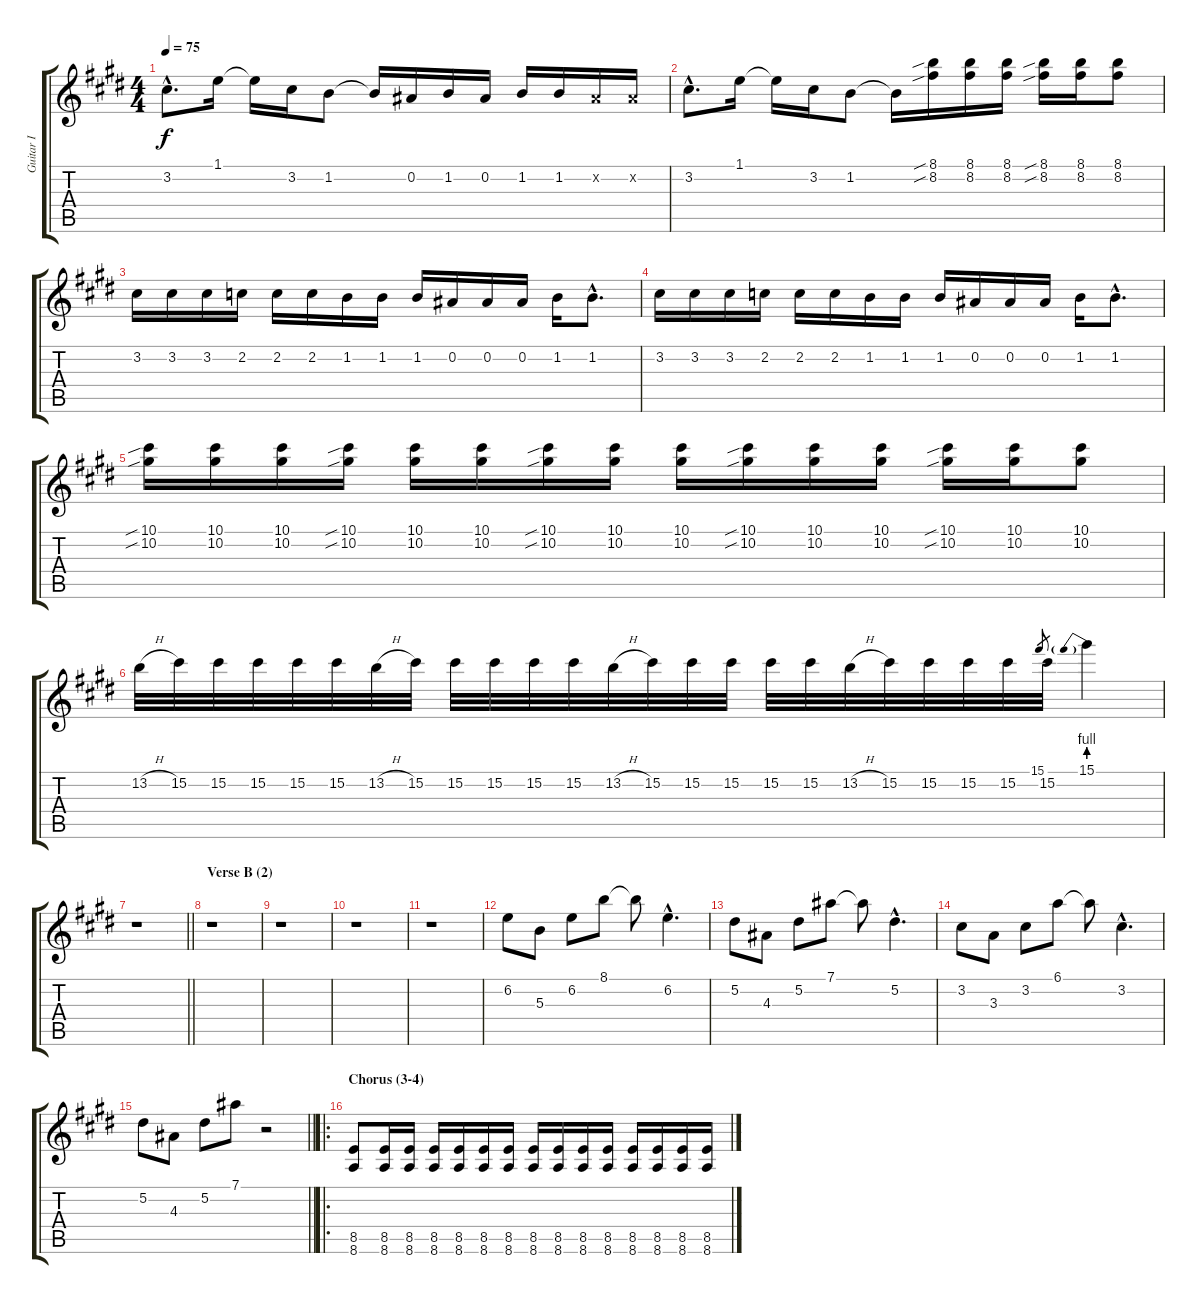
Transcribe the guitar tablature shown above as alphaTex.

\track ("Guitar I" "Guitar I") {instrument distortionguitar}
\staff {score tabs}
\tuning (Eb4 Bb3 Gb3 Db3 Ab2 Db2) {hide}
\ts (4 4)
\tempo 75
\clef g2
\ks c#minor
3.2{hac}.8{d dy f} 1.1.16 1.1{t}.16 3.2.16 1.2.8 1.2{t}.16 0.2.16 1.2.16 0.2.16 1.2.16 1.2.16 0.2{x}.16 0.2{x}.16 |
3.2{hac}.8{d} 1.1.16 1.1{t}.16 3.2.16 1.2.8 1.2{t}.16 (8.1{sib} 8.2{sib}).16 (8.1 8.2).16 (8.1 8.2).16 (8.1{sib} 8.2{sib}).16 (8.1 8.2).16 (8.1 8.2).8 |
3.2.16 3.2.16 3.2.16 2.2.16 2.2.16 2.2.16 1.2.16 1.2.16 1.2.16 0.2.16 0.2.16 0.2.16 1.2.16 1.2{hac}.8{d} |
3.2.16 3.2.16 3.2.16 2.2.16 2.2.16 2.2.16 1.2.16 1.2.16 1.2.16 0.2.16 0.2.16 0.2.16 1.2.16 1.2{hac}.8{d} |
(10.1{sib} 10.2{sib}).16 (10.1 10.2).16 (10.1 10.2).16 (10.1{sib} 10.2{sib}).16 (10.1 10.2).16 (10.1 10.2).16 (10.1{sib} 10.2{sib}).16 (10.1 10.2).16 (10.1 10.2).16 (10.1{sib} 10.2{sib}).16 (10.1 10.2).16 (10.1 10.2).16 (10.1{sib} 10.2{sib}).16 (10.1 10.2).16 (10.1 10.2).8 |
13.2{h}.32 15.2.32 15.2.32 15.2.32 15.2.32 15.2.32 13.2{h}.32 15.2.32 15.2.32 15.2.32 15.2.32 15.2.32 13.2{h}.32 15.2.32 15.2.32 15.2.32 15.2.32 15.2.32 13.2{h}.32 15.2.32 15.2.32 15.2.32 15.2.32 15.2.32 15.1.8{gr} 15.1{be (prebend 0 4 60 4)}.4 |
\barLineRight lightlight
r.1{volume 12 balance 12} |
\section ("" "Verse B (2)")
r.1 |
r.1 |
r.1 |
r.1 |
6.2.8 5.3.8 6.2.8 8.1.8 8.1{t}.8 6.2{hac}.4{d} |
5.2.8 4.3.8 5.2.8 7.1.8 7.1{t}.8 5.2{hac}.4{d} |
3.2.8 3.3.8 3.2.8 6.1.8 6.1{t}.8 3.2{hac}.4{d} |
\barLineRight lightlight
5.2.8 4.3.8 5.2.8 7.1.8 r.2 |
\ro
\section ("" "Chorus (3-4)")
(8.5 8.6).8 (8.5 8.6).16 (8.5 8.6).16 (8.5 8.6).16 (8.5 8.6).16 (8.5 8.6).16 (8.5 8.6).16 (8.5 8.6).16 (8.5 8.6).16 (8.5 8.6).16 (8.5 8.6).16 (8.5 8.6).16 (8.5 8.6).16 (8.5 8.6).16 (8.5 8.6).16
